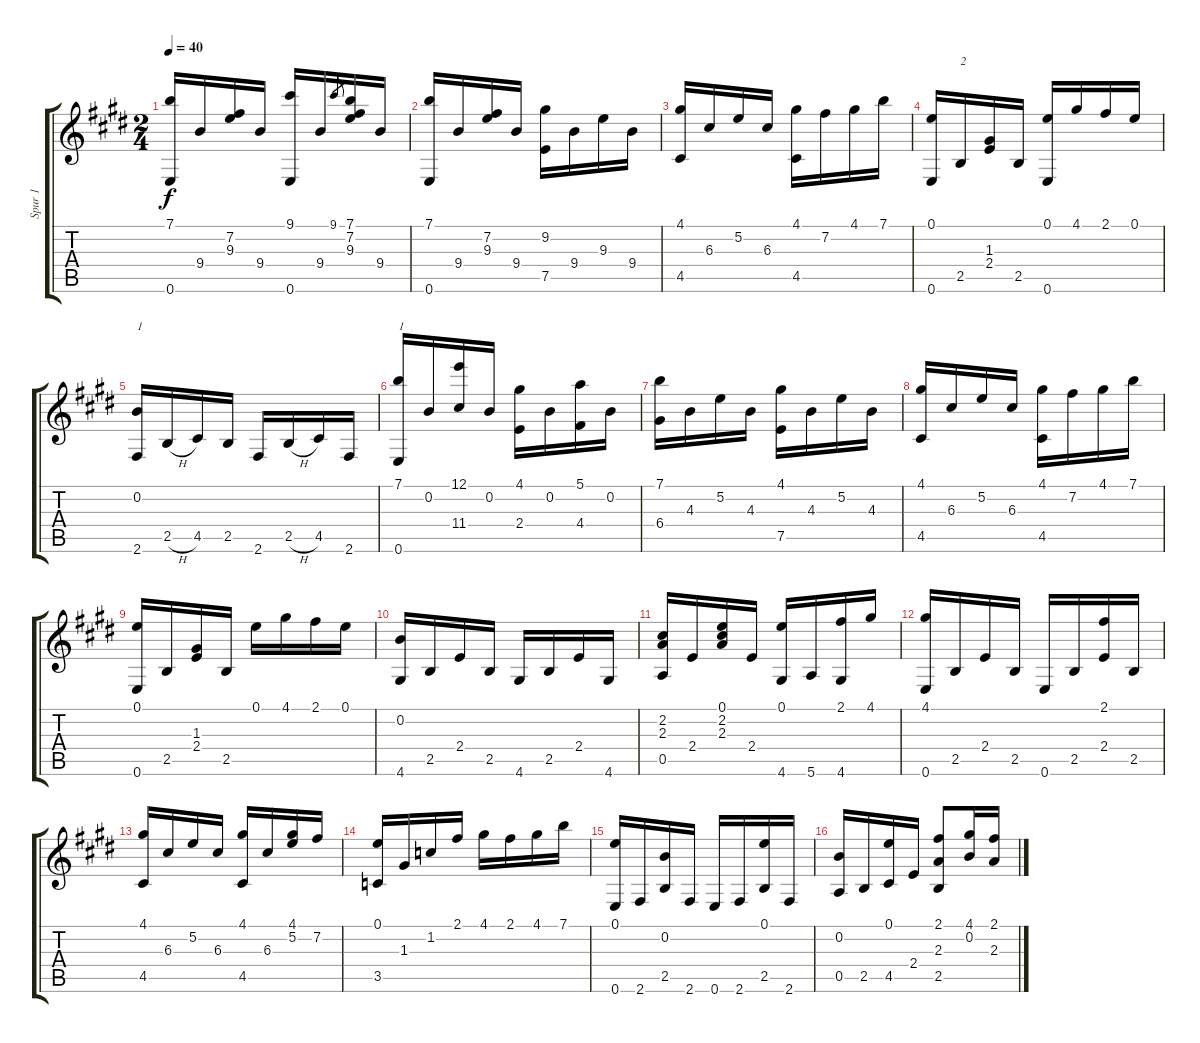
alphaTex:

\track ("Spur 1" "Spur 1") {instrument acousticguitarnylon}
\staff {score tabs}
\tuning (E4 B3 G3 D3 A2 E2) {hide}
\ts (2 4)
\tempo 40
\clef g2
\ks e
(7.1 0.6).16{dy f} 9.4.16 (7.2 9.3).16 9.4.16 (9.1 0.6).16 9.4.16 9.1.8{gr} (7.1 7.2 9.3).16 9.4.16 |
(7.1 0.6).16 9.4.16 (7.2 9.3).16 9.4.16 (9.2 7.5).16 9.4.16 9.3.16 9.4.16 |
(4.1 4.5).16 6.3.16 5.2.16 6.3.16 (4.1 4.5).16 7.2.16 4.1.16 7.1.16 |
(0.1 0.6).16 2.5.16{txt "2"} (1.3 2.4).16 2.5.16 (0.1 0.6).16 4.1.16 2.1.16 0.1.16 |
(0.2 2.6).16{txt "1"} 2.5{h}.16 4.5.16 2.5.16 2.6.16 2.5{h}.16 4.5.16 2.6.16 |
(7.1 0.6).16{txt "1"} 0.2.16 (12.1 11.4).16 0.2.16 (4.1 2.4).16 0.2.16 (5.1 4.4).16 0.2.16 |
(7.1 6.4).16 4.3.16 5.2.16 4.3.16 (4.1 7.5).16 4.3.16 5.2.16 4.3.16 |
(4.1 4.5).16 6.3.16 5.2.16 6.3.16 (4.1 4.5).16 7.2.16 4.1.16 7.1.16 |
(0.1 0.6).16 2.5.16 (1.3 2.4).16 2.5.16 0.1.16 4.1.16 2.1.16 0.1.16 |
(0.2 4.6).16 2.5.16 2.4.16 2.5.16 4.6.16 2.5.16 2.4.16 4.6.16 |
(2.2 2.3 0.5).16 2.4.16 (0.1 2.2 2.3).16 2.4.16 (0.1 4.6).16 5.6.16 (2.1 4.6).16 4.1.16 |
(4.1 0.6).16 2.5.16 2.4.16 2.5.16 0.6.16 2.5.16 (2.1 2.4).16 2.5.16 |
(4.1 4.5).16 6.3.16 5.2.16 6.3.16 (4.1 4.5).16 6.3.16 (4.1 5.2).16 7.2.16 |
(0.1 3.5).16 1.3.16 1.2.16 2.1.16 4.1.16 2.1.16 4.1.16 7.1.16 |
(0.1 0.6).16 2.6.16 (0.2 2.5).16 2.6.16 0.6.16 2.6.16 (0.1 2.5).16 2.6.16 |
(0.2 0.5).16 2.5.16 (0.1 4.5).16 2.4.16 (2.1 2.3 2.5).8 (4.1 0.2).16 (2.1 2.3).16
